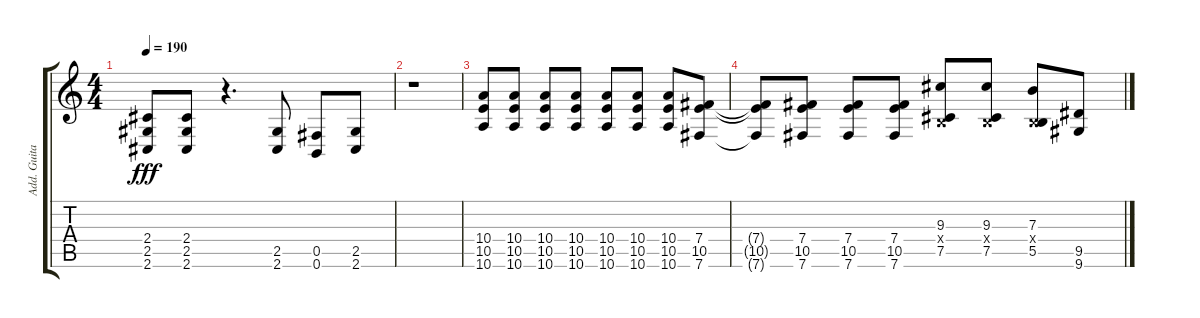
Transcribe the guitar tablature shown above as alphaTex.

\track ("Add. Guitar" "Add. Guita") {instrument overdrivenguitar}
\staff {score tabs}
\tuning (Db4 Ab3 E3 B2 Gb2 B1) {hide}
\ts (4 4)
\tempo 190
\clef g2
\ks c
(2.4 2.5 2.6).8{dy fff} (2.4 2.5 2.6).8 r.4{d} (2.5 2.6).8 (0.5 0.6).8 (2.5 2.6).8 |
r.1 |
(10.4 10.5 10.6).8 (10.4 10.5 10.6).8 (10.4 10.5 10.6).8 (10.4 10.5 10.6).8 (10.4 10.5 10.6).8 (10.4 10.5 10.6).8 (10.4 10.5 10.6).8 (7.4 10.5 7.6).8 |
(7.4{t} 10.5{t} 7.6{t}).8 (7.4 10.5 7.6).8 (7.4 10.5 7.6).8 (7.4 10.5 7.6).8 (9.3 0.4{x} 7.5).8 (9.3 0.4{x} 7.5).8 (7.3 0.4{x} 5.5).8 (9.5 9.6).8
